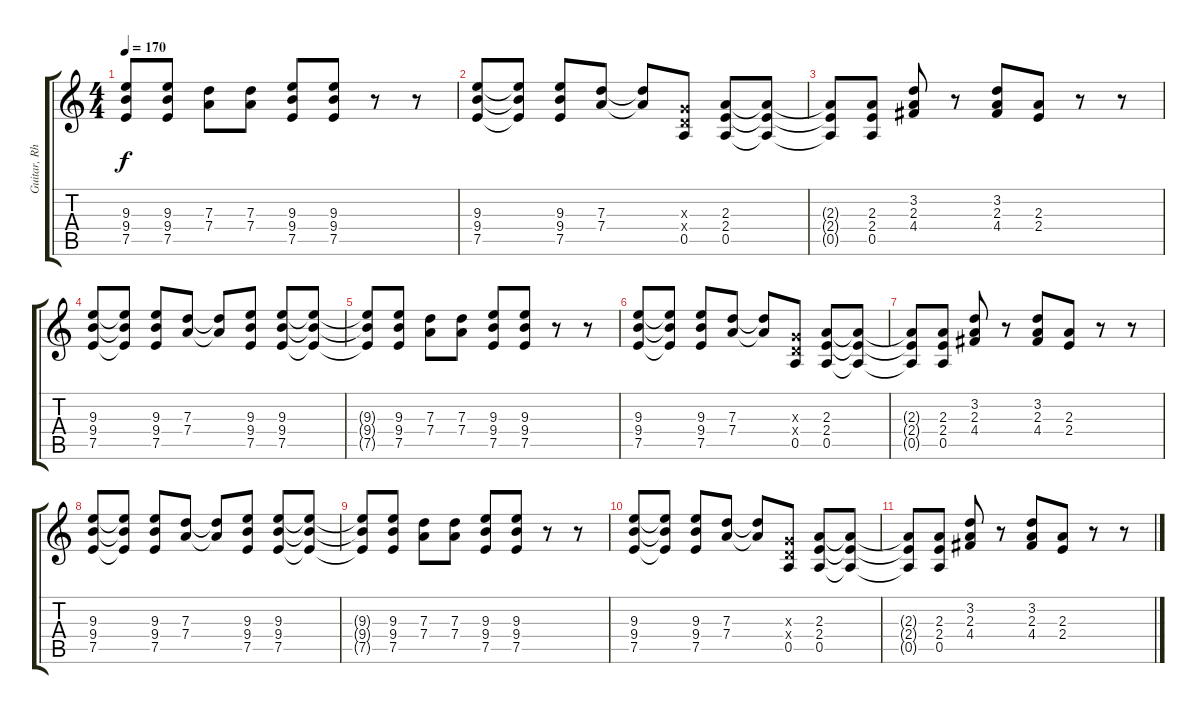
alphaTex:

\track ("Guitar, Rhythm" "Guitar, Rh") {instrument overdrivenguitar}
\staff {score tabs}
\tuning (E4 B3 G3 D3 A2 E2) {hide}
\ts (4 4)
\tempo 170
\clef g2
\ks c
(9.3{t} 9.4{t} 7.5{t}).8{dy f} (9.3 9.4 7.5).8 (7.3 7.4).8 (7.3 7.4).8 (9.3 9.4 7.5).8 (9.3 9.4 7.5).8 r.8 r.8 |
(9.3 9.4 7.5).8 (9.3{t} 9.4{t} 7.5{t}).8 (9.3 9.4 7.5).8 (7.3 7.4).8 (7.3{t} 7.4{t}).8 (0.3{x} 0.4{x} 0.5).8 (2.3 2.4 0.5).8 (2.3{t} 2.4{t} 0.5{t}).8 |
(2.3{t} 2.4{t} 0.5{t}).8 (2.3 2.4 0.5).8 (3.2 2.3 4.4).8 r.8 (3.2 2.3 4.4).8 (2.3 2.4).8 r.8 r.8 |
(9.3 9.4 7.5).8 (9.3{t} 9.4{t} 7.5{t}).8 (9.3 9.4 7.5).8 (7.3 7.4).8 (7.3{t} 7.4{t}).8 (9.3 9.4 7.5).8 (9.3 9.4 7.5).8 (9.3{t} 9.4{t} 7.5{t}).8 |
(9.3{t} 9.4{t} 7.5{t}).8 (9.3 9.4 7.5).8 (7.3 7.4).8 (7.3 7.4).8 (9.3 9.4 7.5).8 (9.3 9.4 7.5).8 r.8 r.8 |
(9.3 9.4 7.5).8 (9.3{t} 9.4{t} 7.5{t}).8 (9.3 9.4 7.5).8 (7.3 7.4).8 (7.3{t} 7.4{t}).8 (0.3{x} 0.4{x} 0.5).8 (2.3 2.4 0.5).8 (2.3{t} 2.4{t} 0.5{t}).8 |
(2.3{t} 2.4{t} 0.5{t}).8 (2.3 2.4 0.5).8 (3.2 2.3 4.4).8 r.8 (3.2 2.3 4.4).8 (2.3 2.4).8 r.8 r.8 |
(9.3 9.4 7.5).8 (9.3{t} 9.4{t} 7.5{t}).8 (9.3 9.4 7.5).8 (7.3 7.4).8 (7.3{t} 7.4{t}).8 (9.3 9.4 7.5).8 (9.3 9.4 7.5).8 (9.3{t} 9.4{t} 7.5{t}).8 |
(9.3{t} 9.4{t} 7.5{t}).8 (9.3 9.4 7.5).8 (7.3 7.4).8 (7.3 7.4).8 (9.3 9.4 7.5).8 (9.3 9.4 7.5).8 r.8 r.8 |
(9.3 9.4 7.5).8 (9.3{t} 9.4{t} 7.5{t}).8 (9.3 9.4 7.5).8 (7.3 7.4).8 (7.3{t} 7.4{t}).8 (0.3{x} 0.4{x} 0.5).8 (2.3 2.4 0.5).8 (2.3{t} 2.4{t} 0.5{t}).8 |
(2.3{t} 2.4{t} 0.5{t}).8 (2.3 2.4 0.5).8 (3.2 2.3 4.4).8 r.8 (3.2 2.3 4.4).8 (2.3 2.4).8 r.8 r.8
